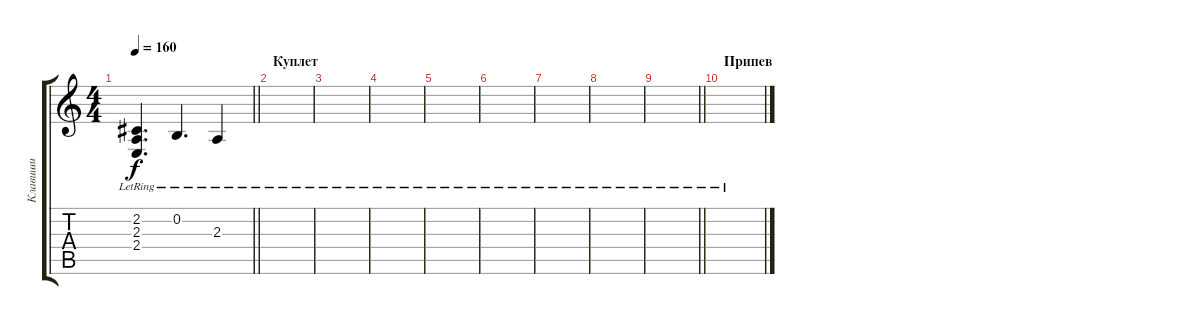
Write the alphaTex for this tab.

\track ("Клавиши" "Клавиши") {instrument brightacousticpiano}
\staff {score tabs}
\tuning (E4 B3 G3 D3 A2 E2) {hide}
\ts (4 4)
\tempo 160
\clef g2
\barLineRight lightlight
\ks c
(2.2{lr} 2.3{lr} 2.4{lr}).4{d dy f} 0.2{lr}.4{d} 2.3{lr}.4 |
\section ("" "Куплет")
|
|
|
|
|
|
|
\barLineRight lightlight
|
\section ("" "Припев")
